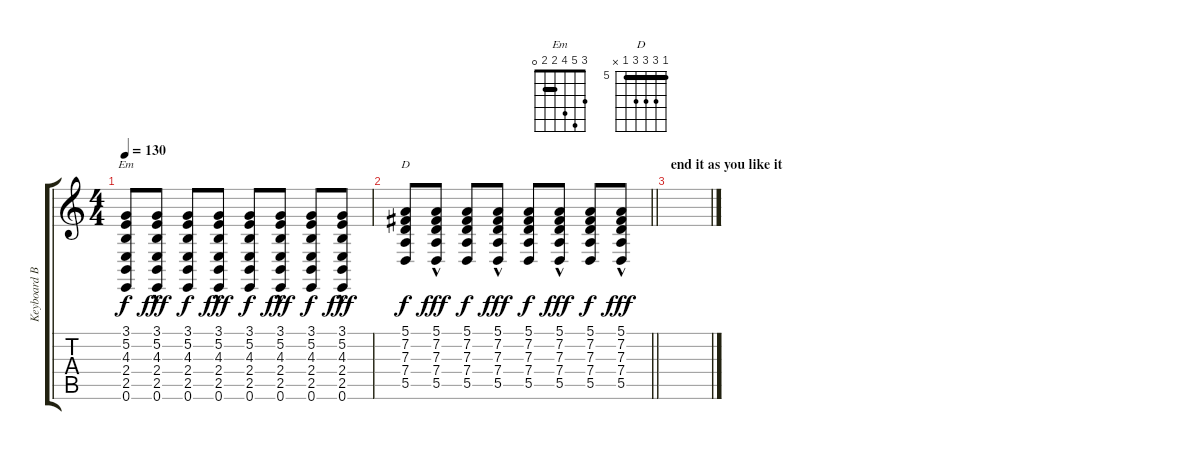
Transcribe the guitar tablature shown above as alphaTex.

\track ("Keyboard Back" "Keyboard B") {instrument fx6goblins}
\staff {score tabs}
\tuning (E4 B3 G3 D3 A2 E2) {hide}
\chord ("Em" 3 5 4 2 2 0) {barre 2}
\chord ("D" 5 7 7 7 5 x) {firstfret 5 barre 5}
\ts (4 4)
\tempo 130
\clef g2
\ks c
(3.1 5.2 4.3 2.4 2.5 0.6).8{ch "Em" dy f} (3.1{hac} 5.2{hac} 4.3{hac} 2.4{hac} 2.5{hac} 0.6{hac}).8{dy fff} (3.1 5.2 4.3 2.4 2.5 0.6).8{dy f} (3.1{hac} 5.2{hac} 4.3{hac} 2.4{hac} 2.5{hac} 0.6{hac}).8{dy fff} (3.1 5.2 4.3 2.4 2.5 0.6).8{dy f} (3.1{hac} 5.2{hac} 4.3{hac} 2.4{hac} 2.5{hac} 0.6{hac}).8{dy fff} (3.1 5.2 4.3 2.4 2.5 0.6).8{dy f} (3.1{hac} 5.2{hac} 4.3{hac} 2.4{hac} 2.5{hac} 0.6{hac}).8{dy fff} |
\barLineRight lightlight
(5.1 7.2 7.3 7.4 5.5).8{ch "D" dy f} (5.1{hac} 7.2{hac} 7.3{hac} 7.4{hac} 5.5{hac}).8{dy fff} (5.1 7.2 7.3 7.4 5.5).8{dy f} (5.1{hac} 7.2{hac} 7.3{hac} 7.4{hac} 5.5{hac}).8{dy fff} (5.1 7.2 7.3 7.4 5.5).8{dy f} (5.1{hac} 7.2{hac} 7.3{hac} 7.4{hac} 5.5{hac}).8{dy fff} (5.1 7.2 7.3 7.4 5.5).8{dy f} (5.1{hac} 7.2{hac} 7.3{hac} 7.4{hac} 5.5{hac}).8{dy fff} |
\section ("" "end it as you like it")
